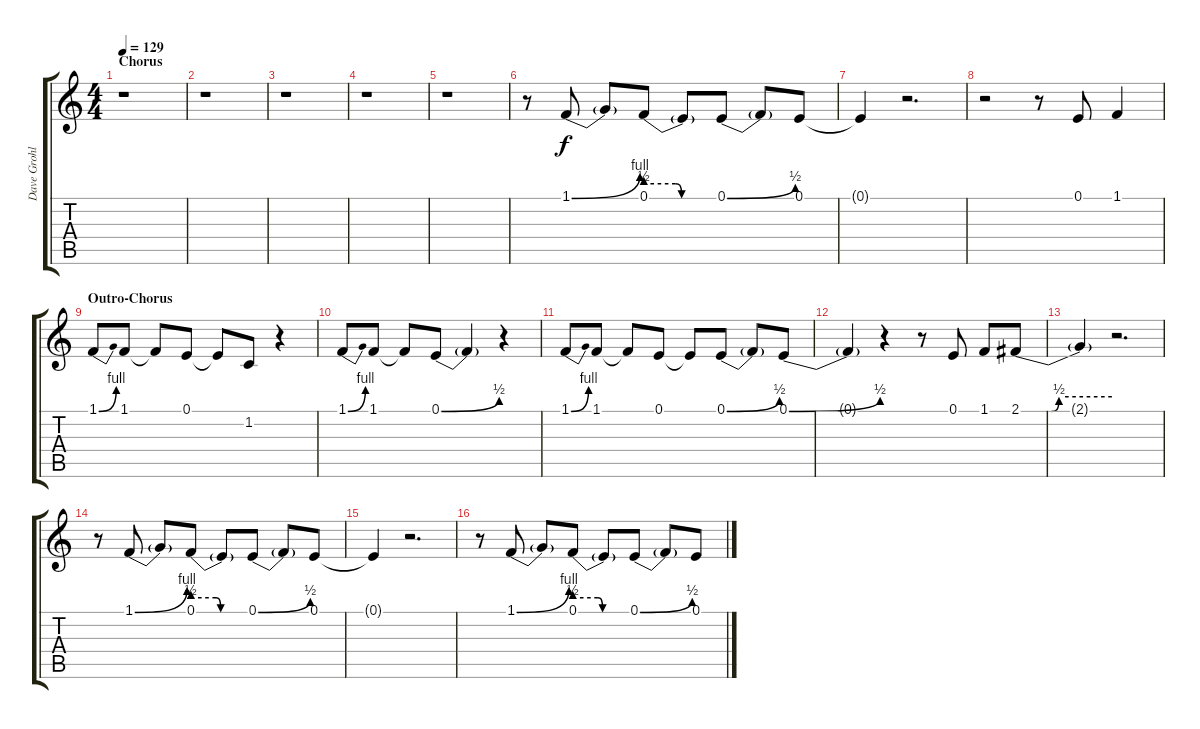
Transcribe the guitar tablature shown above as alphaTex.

\track ("Dave Grohl (Backing Vocals)" "Dave Grohl") {instrument flute}
\staff {score tabs}
\tuning (E4 B3 G3 D3 A2 E2) {hide}
\ts (4 4)
\section ("" "Chorus")
\tempo 129
\clef g2
\ks c
r.1{dy f} |
r.1 |
r.1 |
r.1 |
r.1 |
r.8 1.1{be (bend 0 0 60 4)}.8 1.1{t}.8 0.1{be (custom 0 2 25 2 30 0 60 0)}.8 0.1{t}.8 0.1{be (bend 0 0 60 2)}.8 0.1{t}.8 0.1.8 |
0.1{t}.4 r.2{d} |
r.2 r.8 0.1.8 1.1.4 |
\section ("" "Outro-Chorus")
1.1{be (bend 0 0 60 4)}.8 1.1.8 1.1{t}.8 0.1.8 0.1{t}.8 1.2.8 r.4 |
1.1{be (bend 0 0 60 4)}.8 1.1.8 1.1{t}.8 0.1{be (bend 0 0 60 2)}.8 0.1{t}.4 r.4 |
1.1{be (bend 0 0 60 4)}.8 1.1.8 1.1{t}.8 0.1.8 0.1{t}.8 0.1{be (bend 0 0 60 2)}.8 0.1{t}.8 0.1{be (bend 0 0 60 2)}.8 |
0.1{t}.4 r.4 r.8 0.1.8 1.1.8 2.1{be (custom 0 0 20 0 25 2 60 2)}.8 |
2.1{t}.4 r.2{d} |
r.8 1.1{be (bend 0 0 60 4)}.8 1.1{t}.8 0.1{be (custom 0 2 25 2 30 0 60 0)}.8 0.1{t}.8 0.1{be (bend 0 0 60 2)}.8 0.1{t}.8 0.1.8 |
0.1{t}.4 r.2{d} |
r.8 1.1{be (bend 0 0 60 4)}.8 1.1{t}.8 0.1{be (custom 0 2 25 2 30 0 60 0)}.8 0.1{t}.8 0.1{be (bend 0 0 60 2)}.8 0.1{t}.8 0.1.8
